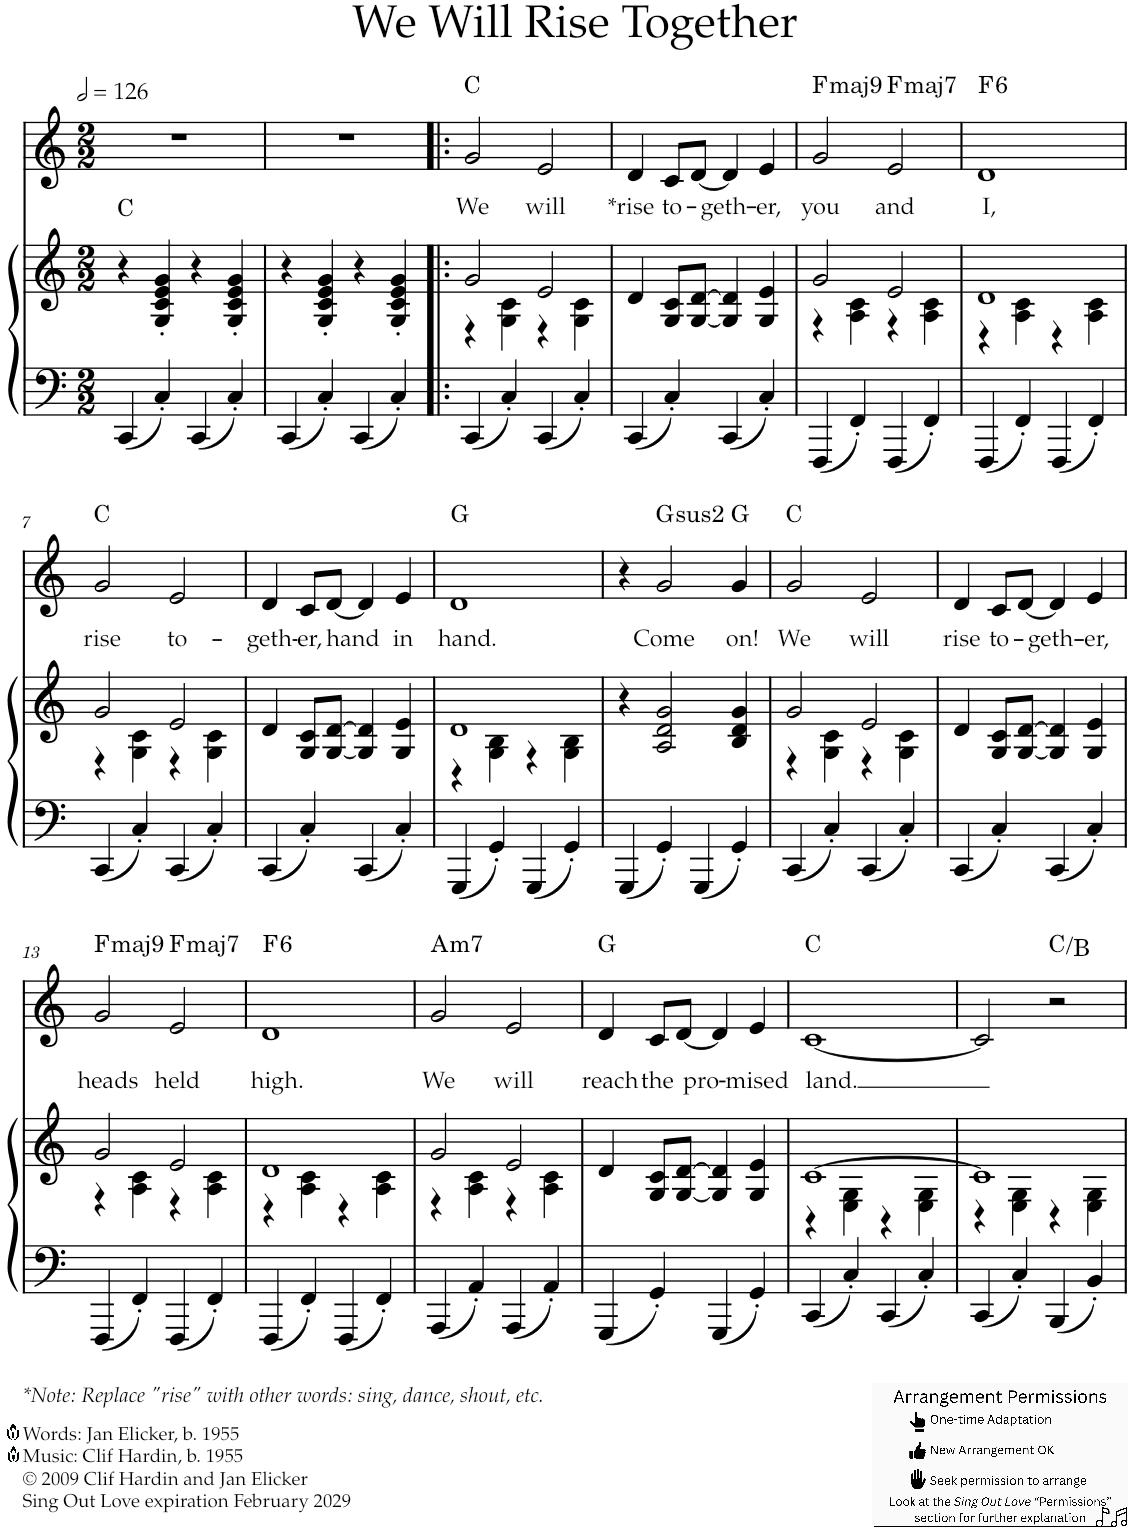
**kern	**kern	**harte	**kern	**text	**harte
*part2	*part2	*part2	*part1	*part1	*part1
*staff3	*staff2	*	*staff1	*staff1	*
*I"Piano	*	*	*	*	*
*I'Pno	*	*	*	*	*
*clefF4	*clefG2	*	*clefG2	*	*
*k[]	*k[]	*	*k[]	*	*
*M2/2	*M2/2	*	*M2/2	*	*
*MM252	*MM252	*	*MM252	*	*
=1	=1	=1	=1	=1	=1
4CC/	4r	C:maj	1r	.	.
4C'</	4G/'< 4c/'< 4e/'< 4g/'<	.	.	.	.
4CC/	4r	.	.	.	.
4C'</	4G/'< 4c/'< 4e/'< 4g/'<	.	.	.	.
=2	=2	=2	=2	=2	=2
4CC/	4r	.	1r	.	.
4C'</	4G/'< 4c/'< 4e/'< 4g/'<	.	.	.	.
4CC/	4r	.	.	.	.
4C'</	4G/'< 4c/'< 4e/'< 4g/'<	.	.	.	.
=3!|:	=3!|:	=3!|:	=3!|:	=3!|:	=3!|:
*	*^	*	*	*	*
!	!	!	!	!	!LO:LY:b	!
4CC/	2g/	4rG	.	2g/	We	C:maj
4C'</	.	4G\ 4c\	.	.	.	.
!	!	!	!	!	!LO:LY:b	!
4CC/	2e/	4rG	.	2e/	will	.
4C'</	.	4G\ 4c\	.	.	.	.
=4	=4	=4	=4	=4	=4	=4
!	!	!	!	!	!LO:LY:b	!
*	*v	*v	*	*	*	*
4CC/	4d/	.	4d/	\*rise	.
!	!	!	!	!LO:LY:b	!
4C'</	8G/ 8c/L	.	8c/L	to-	.
!	!	!	!	!LO:LY:b	!
.	[8G/ [8d/J	.	[8d/J	-geth-	.
4CC/	4G/] 4d/]	.	4d/]	.	.
!	!	!	!	!LO:LY:b	!
4C'</	4G/ 4e/	.	4e/	-er,	.
=5	=5	=5	=5	=5	=5
*	*^	*	*	*	*
!	!	!	!	!	!LO:LY:b	!LO:H:kt=maj9
4FFF/	2g/	4rA	.	2g/	you	F:maj9
4FF'</	.	4A\ 4c\	.	.	.	.
!	!	!	!	!	!LO:LY:b	!LO:H:kt=maj7
4FFF/	2e/	4rA	.	2e/	and	F:maj7
4FF'</	.	4A\ 4c\	.	.	.	.
=6	=6	=6	=6	=6	=6	=6
!	!	!	!	!	!LO:LY:b	!LO:H:kt=6
4FFF/	1d	4rF	.	1d	I,	F:maj6
4FF'</	.	4A\ 4c\	.	.	.	.
4FFF/	.	4rF	.	.	.	.
4FF'</	.	4A\ 4c\	.	.	.	.
!!LO:LB:g=z
=7	=7	=7	=7	=7	=7	=7
!	!	!	!	!	!LO:LY:b	!
4CC/	2g/	4rG	.	2g/	rise	C:maj
4C'</	.	4G\ 4c\	.	.	.	.
!	!	!	!	!	!LO:LY:b	!
4CC/	2e/	4rG	.	2e/	to-	.
4C'</	.	4G\ 4c\	.	.	.	.
=8	=8	=8	=8	=8	=8	=8
!	!	!	!	!	!LO:LY:b	!
*	*v	*v	*	*	*	*
4CC/	4d/	.	4d/	-geth-	.
!	!	!	!	!LO:LY:b	!
4C'</	8G/ 8c/L	.	8c/L	-er,	.
!	!	!	!	!LO:LY:b	!
.	[8G/ [8d/J	.	[8d/J	hand	.
4CC/	4G/] 4d/]	.	4d/]	.	.
!	!	!	!	!LO:LY:b	!
4C'</	4G/ 4e/	.	4e/	in	.
=9	=9	=9	=9	=9	=9
*	*^	*	*	*	*
!	!	!	!	!	!LO:LY:b	!
4GGG/	1d	4rE	.	1d	hand.	G:maj
4GG'</	.	4G\ 4B\	.	.	.	.
4GGG/	.	4rc	.	.	.	.
4GG'</	.	4G\ 4B\	.	.	.	.
*	*v	*v	*	*	*	*
=10	=10	=10	=10	=10	=10
4GGG/	4r	.	4r	.	.
!	!	!	!	!LO:LY:b	!LO:H:kt=2
4GG'</	2A/ 2d/ 2g/	.	2g/	Come	G:(1,2,5)
4GGG/	.	.	.	.	.
!	!	!	!	!LO:LY:b	!
4GG'</	4B/ 4d/ 4g/	.	4g/	on!	G:maj
=11	=11	=11	=11	=11	=11
*	*^	*	*	*	*
!	!	!	!	!	!LO:LY:b	!
4CC/	2g/	4rG	.	2g/	We	C:maj
4C'</	.	4G\ 4c\	.	.	.	.
!	!	!	!	!	!LO:LY:b	!
4CC/	2e/	4rG	.	2e/	will	.
4C'</	.	4G\ 4c\	.	.	.	.
=12	=12	=12	=12	=12	=12	=12
!	!	!	!	!	!LO:LY:b	!
*	*v	*v	*	*	*	*
4CC/	4d/	.	4d/	rise	.
!	!	!	!	!LO:LY:b	!
4C'</	8G/ 8c/L	.	8c/L	to-	.
!	!	!	!	!LO:LY:b	!
.	[8G/ [8d/J	.	[8d/J	-geth-	.
4CC/	4G/] 4d/]	.	4d/]	.	.
!	!	!	!	!LO:LY:b	!
4C'</	4G/ 4e/	.	4e/	-er,	.
!!LO:LB:g=z
=13	=13	=13	=13	=13	=13
*	*^	*	*	*	*
!	!	!	!	!	!LO:LY:b	!LO:H:kt=maj9
4FFF/	2g/	4rA	.	2g/	heads	F:maj9
4FF'</	.	4A\ 4c\	.	.	.	.
!	!	!	!	!	!LO:LY:b	!LO:H:kt=maj7
4FFF/	2e/	4rG	.	2e/	held	F:maj7
4FF'</	.	4A\ 4c\	.	.	.	.
=14	=14	=14	=14	=14	=14	=14
!	!	!	!	!	!LO:LY:b	!LO:H:kt=6
4FFF/	1d	4rF	.	1d	high.	F:maj6
4FF'</	.	4A\ 4c\	.	.	.	.
4FFF/	.	4rF	.	.	.	.
4FF'</	.	4A\ 4c\	.	.	.	.
=15	=15	=15	=15	=15	=15	=15
!	!	!	!	!	!LO:LY:b	!LO:H:kt=m7
4AAA/	2g/	4rG	.	2g/	We	A:min7
4AA'</	.	4A\ 4c\	.	.	.	.
!	!	!	!	!	!LO:LY:b	!
4AAA/	2e/	4rG	.	2e/	will	.
4AA'</	.	4A\ 4c\	.	.	.	.
=16	=16	=16	=16	=16	=16	=16
!	!	!	!	!	!LO:LY:b	!
*	*v	*v	*	*	*	*
4GGG/	4d/	.	4d/	reach	G:maj
!	!	!	!	!LO:LY:b	!
4GG'</	8G/ 8c/L	.	8c/L	the	.
!	!	!	!	!LO:LY:b	!
.	[8G/ [8d/J	.	[8d/J	pro-	.
4GGG/	4G/] 4d/]	.	4d/]	.	.
!	!	!	!	!LO:LY:b	!
4GG'</	4G/ 4e/	.	4e/	-mised	.
=17	=17	=17	=17	=17	=17
*	*^	*	*	*	*
!	!	!	!	!	!LO:LY:b	!
4CC/	[>1c	4rD	.	[1c	land.	C:maj
4C'</	.	4E\ 4G\	.	.	.	.
4CC/	.	4rD	.	.	.	.
4C'</	.	4E\ 4G\	.	.	.	.
=18	=18	=18	=18	=18	=18	=18
4CC/	1c]	4rE	.	2c/]	.	.
4C'</	.	4E\ 4G\	.	.	.	.
4BBB/	.	4rE	.	2r	.	C:maj/7
4BB'</	.	4E\ 4G\	.	.	.	.
*	*v	*v	*	*	*	*
=	=	=	=	=	=
*-	*-	*-	*-	*-	*-
